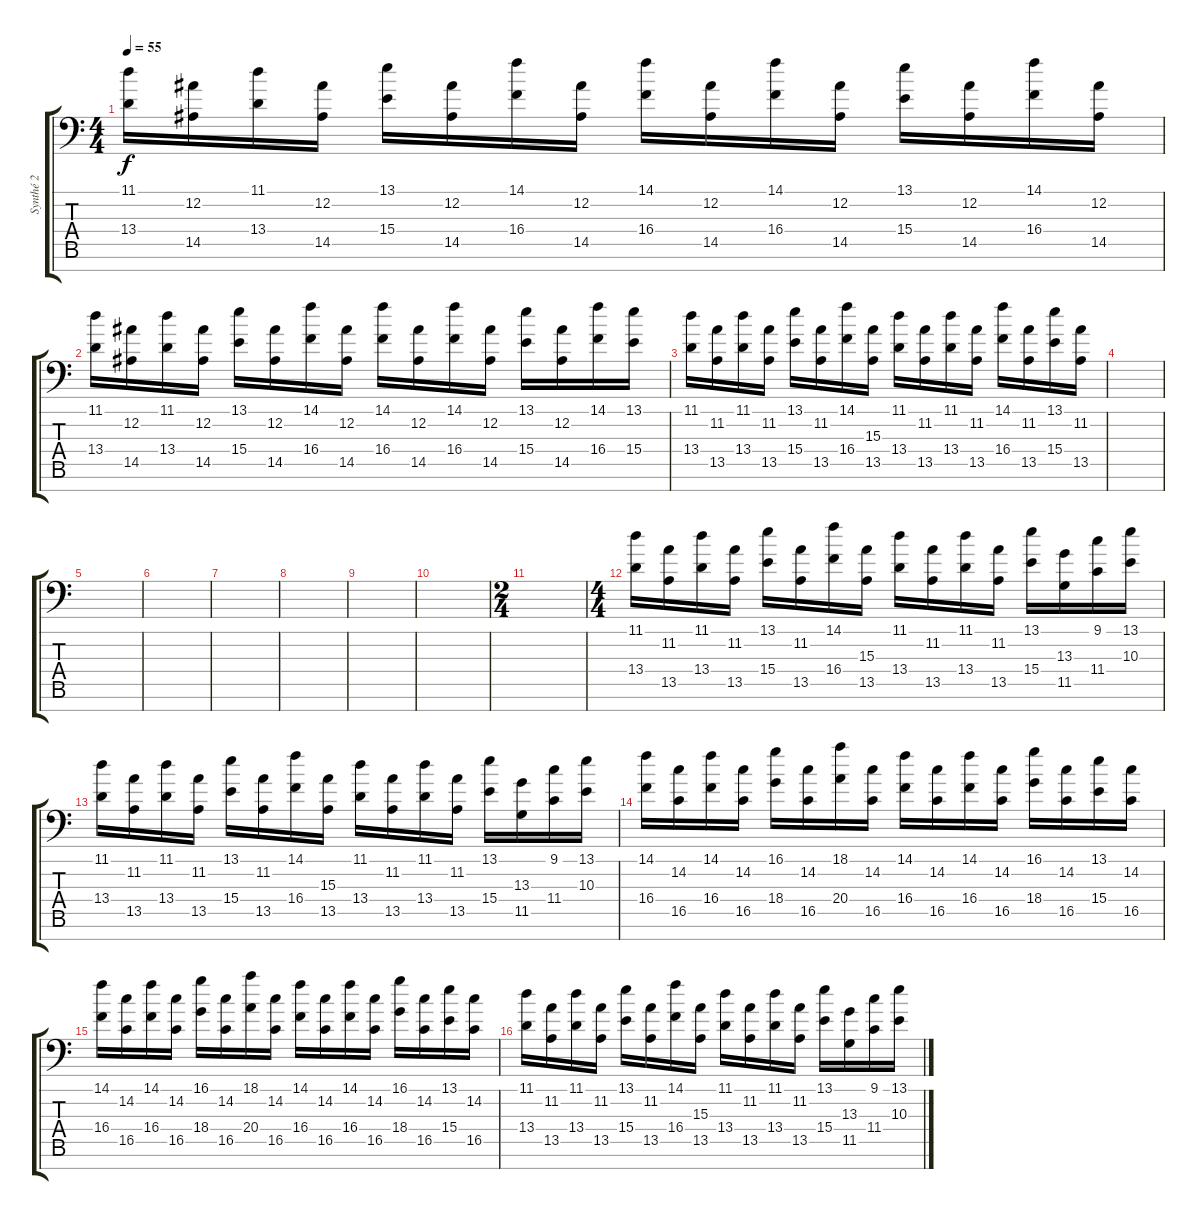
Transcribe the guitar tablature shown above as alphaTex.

\track ("Synthé 2" "Synthé 2") {instrument pad1newage}
\staff {score tabs}
\tuning (Eb4 Bb3 Gb3 Db3 Ab2 Eb2 Bb1) {hide}
\ts (4 4)
\tempo 55
\clef f4
\ks c
(11.1 13.4).16{dy f} (12.2 14.5).16 (11.1 13.4).16 (12.2 14.5).16 (13.1 15.4).16 (12.2 14.5).16 (14.1 16.4).16 (12.2 14.5).16 (14.1 16.4).16 (12.2 14.5).16 (14.1 16.4).16 (12.2 14.5).16 (13.1 15.4).16 (12.2 14.5).16 (14.1 16.4).16 (12.2 14.5).16 |
(11.1 13.4).16 (12.2 14.5).16 (11.1 13.4).16 (12.2 14.5).16 (13.1 15.4).16 (12.2 14.5).16 (14.1 16.4).16 (12.2 14.5).16 (14.1 16.4).16 (12.2 14.5).16 (14.1 16.4).16 (12.2 14.5).16 (13.1 15.4).16 (12.2 14.5).16 (14.1 16.4).16 (13.1 15.4).16 |
(11.1 13.4).16 (11.2 13.5).16 (11.1 13.4).16 (11.2 13.5).16 (13.1 15.4).16 (11.2 13.5).16 (14.1 16.4).16 (15.3 13.5).16 (11.1 13.4).16 (11.2 13.5).16 (11.1 13.4).16 (11.2 13.5).16 (14.1 16.4).16 (11.2 13.5).16 (13.1 15.4).16 (11.2 13.5).16 |
|
|
|
|
|
|
|
\ts (2 4)
|
\ts (4 4)
(11.1 13.4).16 (11.2 13.5).16 (11.1 13.4).16 (11.2 13.5).16 (13.1 15.4).16 (11.2 13.5).16 (14.1 16.4).16 (15.3 13.5).16 (11.1 13.4).16 (11.2 13.5).16 (11.1 13.4).16 (11.2 13.5).16 (13.1 15.4).16 (13.3 11.5).16 (9.1 11.4).16 (13.1 10.3).16 |
(11.1 13.4).16 (11.2 13.5).16 (11.1 13.4).16 (11.2 13.5).16 (13.1 15.4).16 (11.2 13.5).16 (14.1 16.4).16 (15.3 13.5).16 (11.1 13.4).16 (11.2 13.5).16 (11.1 13.4).16 (11.2 13.5).16 (13.1 15.4).16 (13.3 11.5).16 (9.1 11.4).16 (13.1 10.3).16 |
(14.1 16.4).16 (14.2 16.5).16 (14.1 16.4).16 (14.2 16.5).16 (16.1 18.4).16 (14.2 16.5).16 (18.1 20.4).16 (14.2 16.5).16 (14.1 16.4).16 (14.2 16.5).16 (14.1 16.4).16 (14.2 16.5).16 (16.1 18.4).16 (14.2 16.5).16 (13.1 15.4).16 (14.2 16.5).16 |
(14.1 16.4).16 (14.2 16.5).16 (14.1 16.4).16 (14.2 16.5).16 (16.1 18.4).16 (14.2 16.5).16 (18.1 20.4).16 (14.2 16.5).16 (14.1 16.4).16 (14.2 16.5).16 (14.1 16.4).16 (14.2 16.5).16 (16.1 18.4).16 (14.2 16.5).16 (13.1 15.4).16 (14.2 16.5).16 |
(11.1 13.4).16 (11.2 13.5).16 (11.1 13.4).16 (11.2 13.5).16 (13.1 15.4).16 (11.2 13.5).16 (14.1 16.4).16 (15.3 13.5).16 (11.1 13.4).16 (11.2 13.5).16 (11.1 13.4).16 (11.2 13.5).16 (13.1 15.4).16 (13.3 11.5).16 (9.1 11.4).16 (13.1 10.3).16
